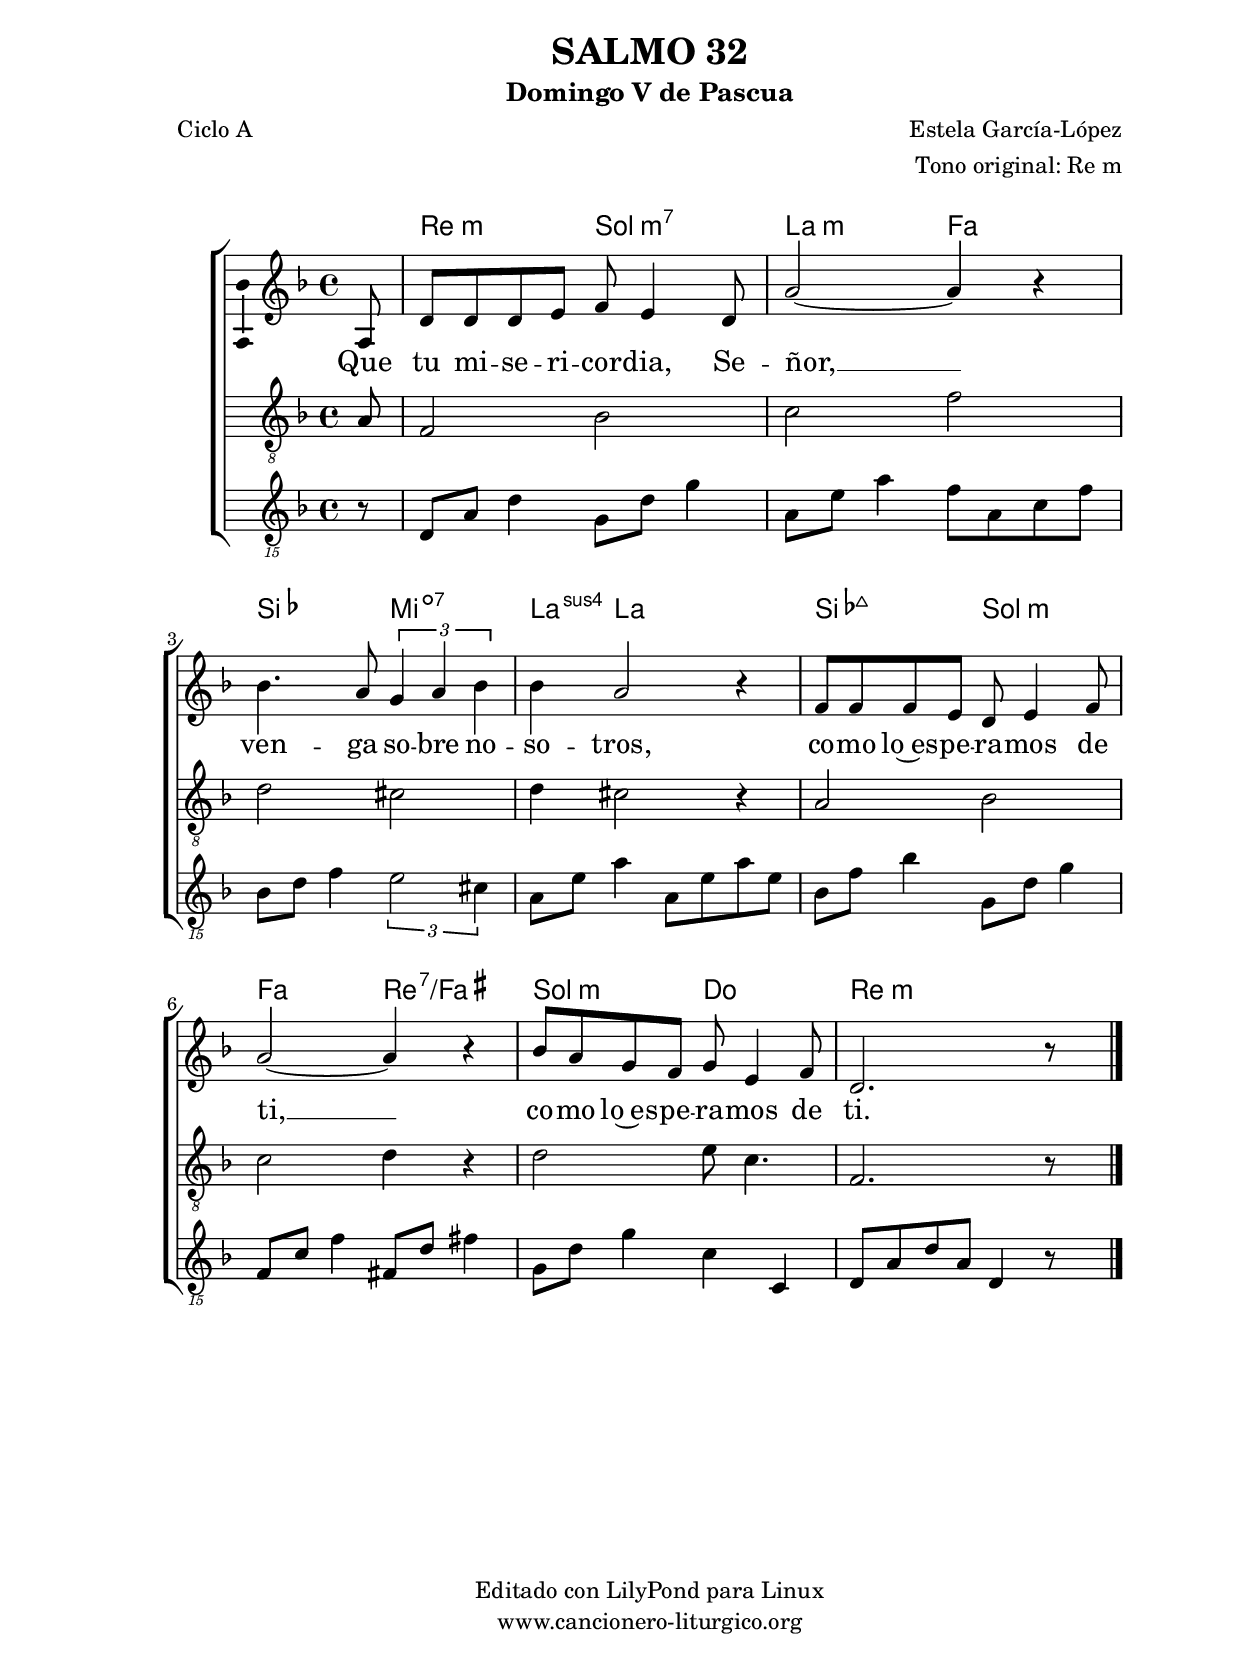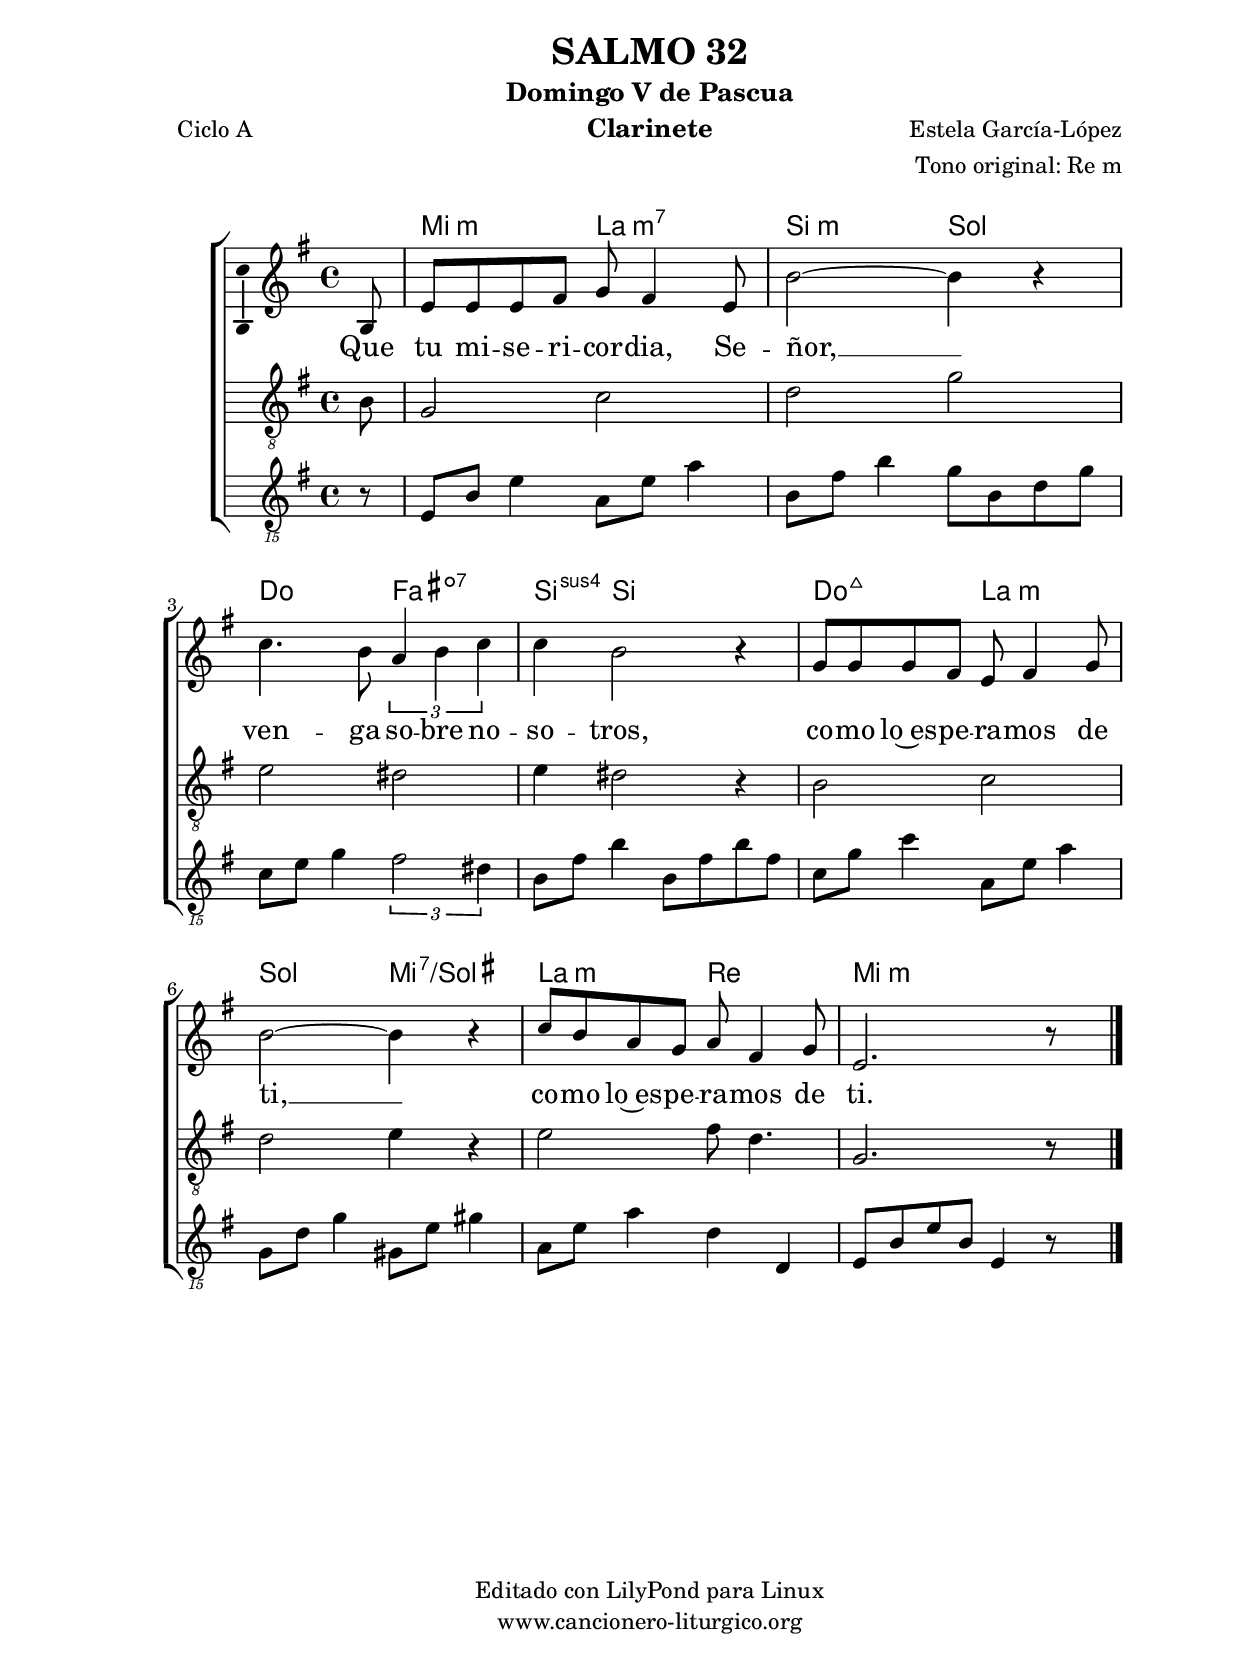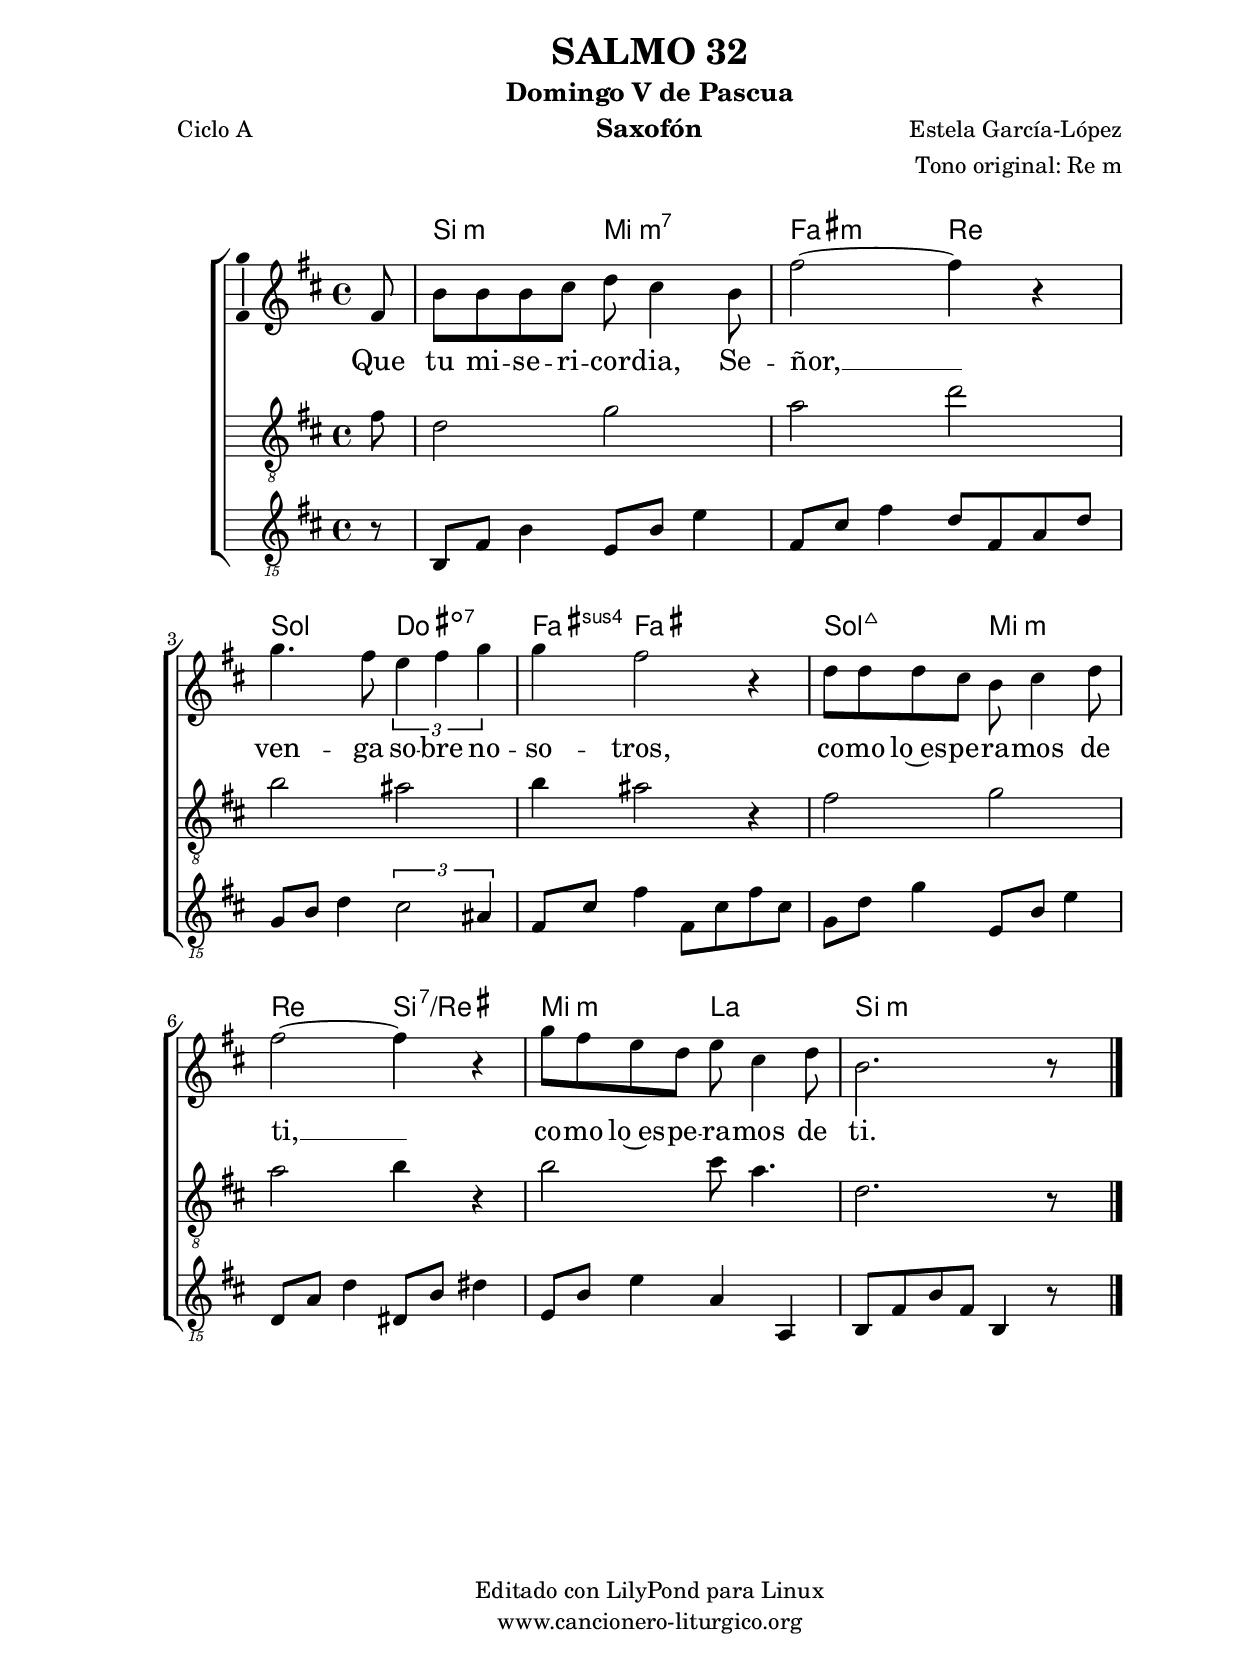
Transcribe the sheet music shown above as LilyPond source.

%
%para convertir .midi en .wav:
%timidity filename.midi -Ow -o finename.wav
%
%
%Para convertir de .wav a .mp3:
%lame -h -m j filename.wav
%
%
%para escuchar el midi:
%timidity nombrefichero.midi
%


%versión de lilypond para la que se ha escrito esta partitura:
\version "2.16.0"

	%Tamaño papel
	#(set-default-paper-size "a4")
	%Tamaño partitura
	#(set-global-staff-size 20)
	%No responde al pulsar sobre una nota
	#(ly:set-option 'point-and-click #f)

%parámetros del encabezamiento:
\header {
	title = "SALMO 32"
	subtitle = "Domingo V de Pascua"
	composer = "Estela García-López"
	poet = "Ciclo A"
	meter = ""
	arranger = "Tono original: Re m"
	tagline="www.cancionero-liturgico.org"
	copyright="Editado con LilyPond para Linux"
	tiempo = "Pascua"
	usos = "Salmo"
	letra = "Que tu misericordia, Señor, venga sobre nosotros, como lo esperamos de ti, como lo esperamos de ti."
	}

%parámetros asociados al papel:
\paper  {
	oddHeaderMarkup = \markup {\fill-line { \on-the-fly #not-first-page \fromproperty #'header:title \on-the-fly #not-first-page \fromproperty #'header:composer }}
	evenHeaderMarkup = \markup {\fill-line { \fromproperty #'header:composer \fromproperty #'header:title }}
	#(set-paper-size "a4")
	print-page-number = ##f
	first-page-number = 1
	print-first-page-number = ##f
%	head-separation = 3.0 \cm
	top-margin = 2.0 \cm
	bottom-margin = 0.5\cm
%%%	bottom-margin = -1.0\cm
	left-margin = 3.0 \cm
	line-width = 16.0 \cm 
	indent = 8\mm
	interscoreline = 2.\mm
	between-system-space = 15\mm
%	para que las partituras no llenen la hoja:
	ragged-bottom = ##t
%	idem para la última hoja:
	ragged-last-bottom = ##f
%	para que las partituras llenen el ancho del papel:
	ragged-last = ##f
	after-title-space = 2.5 \cm
%page-count=1
%system-count=8

	%Flexible Vertical Spacing
%	markup-markup-spacing =
%	#'((basic-distance . 15) (minimum-distance . 15) (padding . 3))
	markup-system-spacing =
	#'((basic-distance . 15) (minimum-distance . 15) (padding . 3))
	system-system-spacing =
	#'((basic-distance . 15) (minimum-distance . 15) (padding . 3))
	score-system-spacing =
	#'((basic-distance . 15) (minimum-distance . 15) (padding . 5))
%	top-system-spacing = % header
%	#'((basic-distance . 8) (minimum-distance . 0) (padding . 3))
%	top-markup-spacing =
%	#'((basic-distance . 20) (minimum-distance . 20) (padding . 3))
	last-bottom-spacing = % footer
	#'((basic-distance . 5) (minimum-distance . 5) (padding . 3))
%	score-markup-spacing =
%	#'((basic-distance . 16) (minimum-distance . 13) (padding . 3))

	}


%parámetros que afectan a toda la partitura:
global =  {
	%clave de sol (G):
	\clef G
	%armadura:
%	\transpose a c'
	\key d \minor
	\tempo 4=88
	\set Score.tempoHideNote = ##t
	}


acordes = {
	\italianChords
	\chordmode {
%	\transpose a c'
{
s8
d2:m g:m7 a:m f bes e:dim7 a4:sus4 a2. bes2:maj7 g:m f d:7/fis g:m c d:m s2
	}
	}
}


melodia = 
%	\transpose a c'
{
	\relative c'{
	\time 4/4

\partial8 a8
d8 d d e f e4 d8
a'2~a4 r4
bes4. a8 \times2/3{g4 a bes}
bes4 a2 r4
f8 f f e d e4 f8
a2~a4 r4
bes8 a g f g e4 f8
d2. r8 s8

	\bar "|."
	}
	}

melodiados = 
%	\transpose a c'
{
	\relative c'{
	\time 4/4

\clef "G_8"
\partial8 a8
f2 bes
c2 f
d2 cis
d4 cis2 r4
a2 bes
c2 d4 r4
d2 e8 c4.
f,2. r8 s8

	\bar "|."
	}
	}

melodiatres = 
%	\transpose a c'
{
	\relative c,{
	\time 4/4
%\clef F
\clef "G_15"
\partial8 r8
d8 a' d4 g,8 d' g4
a,8 e' a4 f8 a, c f
bes,8 d f4 \times2/3{e2 cis4}
a8 e' a4 a,8 e' a e
bes8 f' bes4 g,8 d' g4
f,8 c' f4 fis,8 d' fis4
g,8 d' g4 c, c,
d8 a' d a d,4 r8 s8

	\bar "|."
	}
	}


texto = \lyricmode {
Que tu mi -- se -- ri -- cor -- dia, Se -- ñor, __ ven -- ga so -- bre no -- so -- tros,
co -- mo lo~es -- pe -- ra -- mos de ti, __ co -- mo lo~es -- pe -- ra -- mos de ti.
	}


acordesStaff = \context ChordNames = acordesStaff <<
	\set chordChanges = ##t
	\acordes
	>>


vozStaff = \context Voice = vozStaff
\with {\consists "Ambitus_engraver"}
<<
%	\set Staff.instrumentName = ""
%	\set Staff.shortInstrumentName = ""
%	\set Staff.midiInstrument = #"clarinet"
%	\set Staff.midiInstrument = #"cello"
%	\set Staff.midiInstrument = #"flute"
	\set Staff.midiInstrument = #"electric guitar (jazz)"
%	\set Staff.midiInstrument = #"english horn"
%	\set Staff.midiInstrument = #"violin"
%	\set Staff.midiInstrument = #"glockenspiel"
	\set Staff.midiMinimumVolume = #0.7
	\set Staff.midiMaximumVolume = #0.9
	\global
	\melodia
	>>

vozdosStaff = \context Voice = vozdosStaff
<<
%	\set Staff.instrumentName = "Clarinete 1"
%	\set Staff.shortInstrumentName = "C"
	\override Staff.StaffSymbol #'staff-space = #(magstep -0.35)
	\set Staff.midiInstrument = #"english horn"
	\set Staff.midiMinimumVolume = #0.4
	\set Staff.midiMaximumVolume = #0.5
	\global
	\melodiados
	>>

voztresStaff = \context Voice = voztresStaff
<<
%	\set Staff.instrumentName = "Saxofón"
%	\set Staff.shortInstrumentName = "S"
	\override Staff.StaffSymbol #'staff-space = #(magstep -0.35)
	\set Staff.midiInstrument = #"violin"
	\set Staff.midiMinimumVolume = #0.4
	\set Staff.midiMaximumVolume = #0.5
	\global
	\melodiatres
	>>


textoStaff = \context Lyrics = textoStaff <<
	\lyricsto vozStaff \texto
	>>

\book {
	\score {
		\context ChoirStaff {
%			\override StaffGroup.SystemStartBracket #'collapse-height = #1
%			\override Score.SystemStartBar #'collapse-height = #1
			<<
			\acordesStaff
			\vozStaff
			\textoStaff
			\vozdosStaff
			\voztresStaff
			>>
			}
		\layout {
	    		\context {
				\Lyrics
				\override LyricText #'font-size = #2
				}
	   		 \context {
				\Score
				%fontSize = #3
				\override StaffSymbol #'staff-space = #(magstep +3)
				%\override Beam #'thickness = #0.55
				%\override SpacingSpanner #'spacing-increment = #1.0
				%\override Slur #'height-limit = #1.5
				}
			}
		}
	\score {
		\unfoldRepeats
		\context ChoirStaff {
			<<
			\acordesStaff
			\vozStaff
			\vozdosStaff
			\voztresStaff
			>>
			}
		\midi {
	  		\context {
	  			\Score
				tempoWholesPerMinute = #(ly:make-moment 70 4)
				}
			}
		}
	}

%Partitura para clarinete
#(define output-suffix "C")
\book {
	\header{
		instrument = "Clarinete"
		}
	\score {
		\context ChoirStaff {
%			\override StaffGroup.SystemStartBracket #'collapse-height = #1
%			\override Score.SystemStartBar #'collapse-height = #1
\transpose c d
			<<
			\acordesStaff
			\vozStaff
			\textoStaff
			\vozdosStaff
			\voztresStaff
			>>
			}
		\layout {
	    		\context {
				\Lyrics
				\override LyricText #'font-size = #2
				}
	   		 \context {
				\Score
				%fontSize = #3
				\override StaffSymbol #'staff-space = #(magstep +3)
				%\override Beam #'thickness = #0.55
				%\override SpacingSpanner #'spacing-increment = #1.0
				%\override Slur #'height-limit = #1.5
				}
			}
		}
	}

%Partitura para saxofón
#(define output-suffix "S")
\book {
	\header{
		instrument = "Saxofón"
		}
	\score {
		\context ChoirStaff {
%			\override StaffGroup.SystemStartBracket #'collapse-height = #1
%			\override Score.SystemStartBar #'collapse-height = #1
\transpose c a
			<<
			\acordesStaff
			\vozStaff
			\textoStaff
			\vozdosStaff
\transpose a a,
			\voztresStaff
			>>
			}
		\layout {
	    		\context {
				\Lyrics
				\override LyricText #'font-size = #2
				}
	   		 \context {
				\Score
				%fontSize = #3
				\override StaffSymbol #'staff-space = #(magstep +3)
				%\override Beam #'thickness = #0.55
				%\override SpacingSpanner #'spacing-increment = #1.0
				%\override Slur #'height-limit = #1.5
				}
			}
		}
	}

